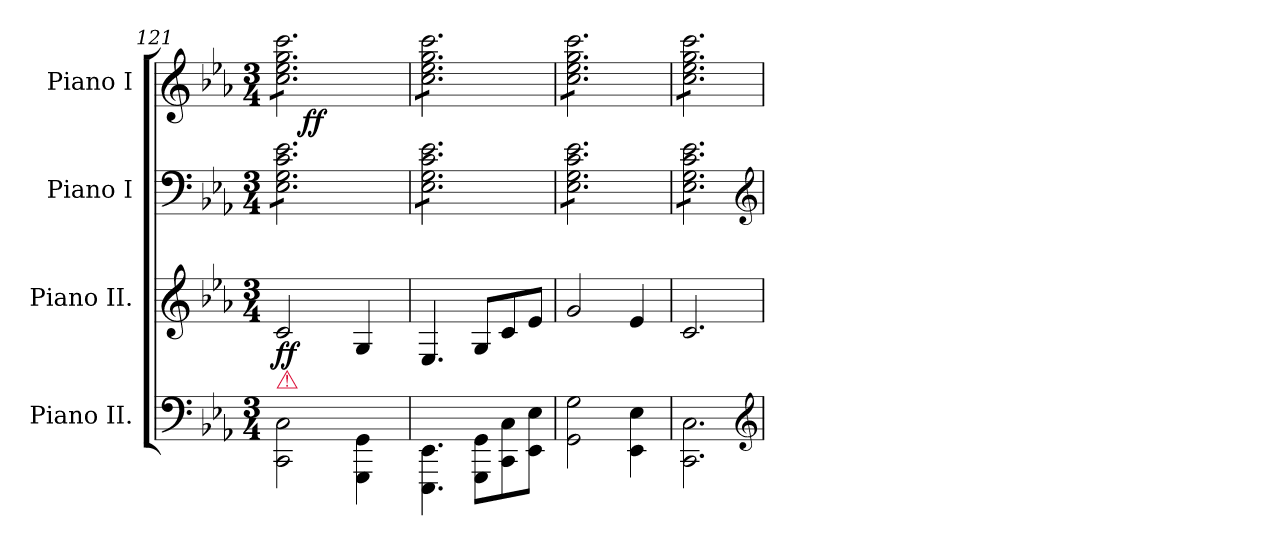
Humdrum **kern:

**kern	**kern	**dynam	**kern	**kern	**dynam
*part4	*part3	*part3	*part2	*part1	*part1
*staff4	*staff3	*staff3	*staff2	*staff1	*staff1
*I"Piano II.	*I"Piano II.	*	*I"Piano I	*I"Piano I	*
*clefF4	*clefG2	*	*clefF4	*clefG2	*
*k[b-e-a-]	*k[b-e-a-]	*	*k[b-e-a-]	*k[b-e-a-]	*
*M3/4	*M3/4	*	*M3/4	*M3/4	*
=121	=121	=121	=121	=121	=121
*	*	*	*	*^	*
!LO:TX:a:color=crimson:t=⚠	!	!	!	!	!	!
*	*	*	*tremolo	*	*	*
*	*	*	*	*tremolo	*	*
2CC\ 2C\	2c/	ff	8E-\ 8G\ 8c\ 8e-\L	8cc\ 8ee-\ 8gg\ 8ccc\L	8ryy	.
.	.	.	8E-\ 8G\ 8c\ 8e-\	8cc\ 8ee-\ 8gg\ 8ccc\	2ryy	ff
.	.	.	8E-\ 8G\ 8c\ 8e-\	8cc\ 8ee-\ 8gg\ 8ccc\	.	.
.	.	.	8E-\ 8G\ 8c\ 8e-\	8cc\ 8ee-\ 8gg\ 8ccc\	.	.
4GGG\ 4GG\	4G/	.	8E-\ 8G\ 8c\ 8e-\	8cc\ 8ee-\ 8gg\ 8ccc\	.	.
.	.	.	8E-\ 8G\ 8c\ 8e-\J	8cc\ 8ee-\ 8gg\ 8ccc\J	8ryy	.
*	*	*	*	*v	*v	*
=122	=122	=122	=122	=122	=122
4.EEE-\ 4.EE-\	4.E-/	.	8E-\ 8G\ 8c\ 8e-\L	8cc\ 8ee-\ 8gg\ 8ccc\L	.
.	.	.	8E-\ 8G\ 8c\ 8e-\	8cc\ 8ee-\ 8gg\ 8ccc\	.
.	.	.	8E-\ 8G\ 8c\ 8e-\	8cc\ 8ee-\ 8gg\ 8ccc\	.
8GGG\ 8GG\L	8G/L	.	8E-\ 8G\ 8c\ 8e-\	8cc\ 8ee-\ 8gg\ 8ccc\	.
8CC\ 8C\	8c/	.	8E-\ 8G\ 8c\ 8e-\	8cc\ 8ee-\ 8gg\ 8ccc\	.
8EE-\ 8E-\J	8e-/J	.	8E-\ 8G\ 8c\ 8e-\J	8cc\ 8ee-\ 8gg\ 8ccc\J	.
=123	=123	=123	=123	=123	=123
2GG\ 2G\	2g/	.	8E-\ 8G\ 8c\ 8e-\L	8cc\ 8ee-\ 8gg\ 8ccc\L	.
.	.	.	8E-\ 8G\ 8c\ 8e-\	8cc\ 8ee-\ 8gg\ 8ccc\	.
.	.	.	8E-\ 8G\ 8c\ 8e-\	8cc\ 8ee-\ 8gg\ 8ccc\	.
.	.	.	8E-\ 8G\ 8c\ 8e-\	8cc\ 8ee-\ 8gg\ 8ccc\	.
4EE-\ 4E-\	4e-/	.	8E-\ 8G\ 8c\ 8e-\	8cc\ 8ee-\ 8gg\ 8ccc\	.
.	.	.	8E-\ 8G\ 8c\ 8e-\J	8cc\ 8ee-\ 8gg\ 8ccc\J	.
=124	=124	=124	=124	=124	=124
2.CC\ 2.C\	2.c/	.	8E-\ 8G\ 8c\ 8e-\L	8cc\ 8ee-\ 8gg\ 8ccc\L	.
.	.	.	8E-\ 8G\ 8c\ 8e-\	8cc\ 8ee-\ 8gg\ 8ccc\	.
.	.	.	8E-\ 8G\ 8c\ 8e-\	8cc\ 8ee-\ 8gg\ 8ccc\	.
.	.	.	8E-\ 8G\ 8c\ 8e-\	8cc\ 8ee-\ 8gg\ 8ccc\	.
.	.	.	8E-\ 8G\ 8c\ 8e-\	8cc\ 8ee-\ 8gg\ 8ccc\	.
.	.	.	8E-\ 8G\ 8c\ 8e-\J	8cc\ 8ee-\ 8gg\ 8ccc\J	.
*	*	*	*	*Xtremolo	*
*	*	*	*Xtremolo	*	*
*clefG2	*	*	*clefG2	*	*
=	=	=	=	=	=
*-	*-	*-	*-	*-	*-
